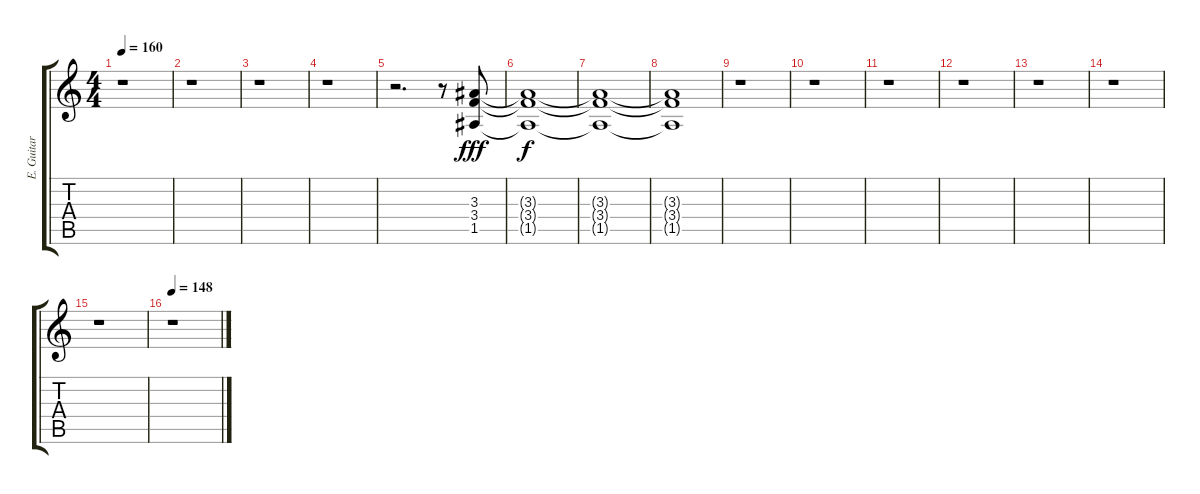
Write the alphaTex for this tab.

\track ("E. Guitar 2" "E. Guitar ") {instrument distortionguitar}
\staff {score tabs}
\tuning (E4 B3 G3 D3 A2 D2) {hide}
\ts (4 4)
\tempo 160
\clef g2
\ks c
r.1{dy f} |
r.1 |
r.1 |
r.1 |
r.2{d} r.8 (3.3 3.4 1.5).8{dy fff} |
(3.3{t} 3.4{t} 1.5{t}).1{dy f} |
(3.3{t} 3.4{t} 1.5{t}).1 |
(3.3{t} 3.4{t} 1.5{t}).1 |
r.1 |
r.1 |
r.1 |
r.1 |
r.1 |
r.1 |
r.1 |
\tempo 148
r.1
